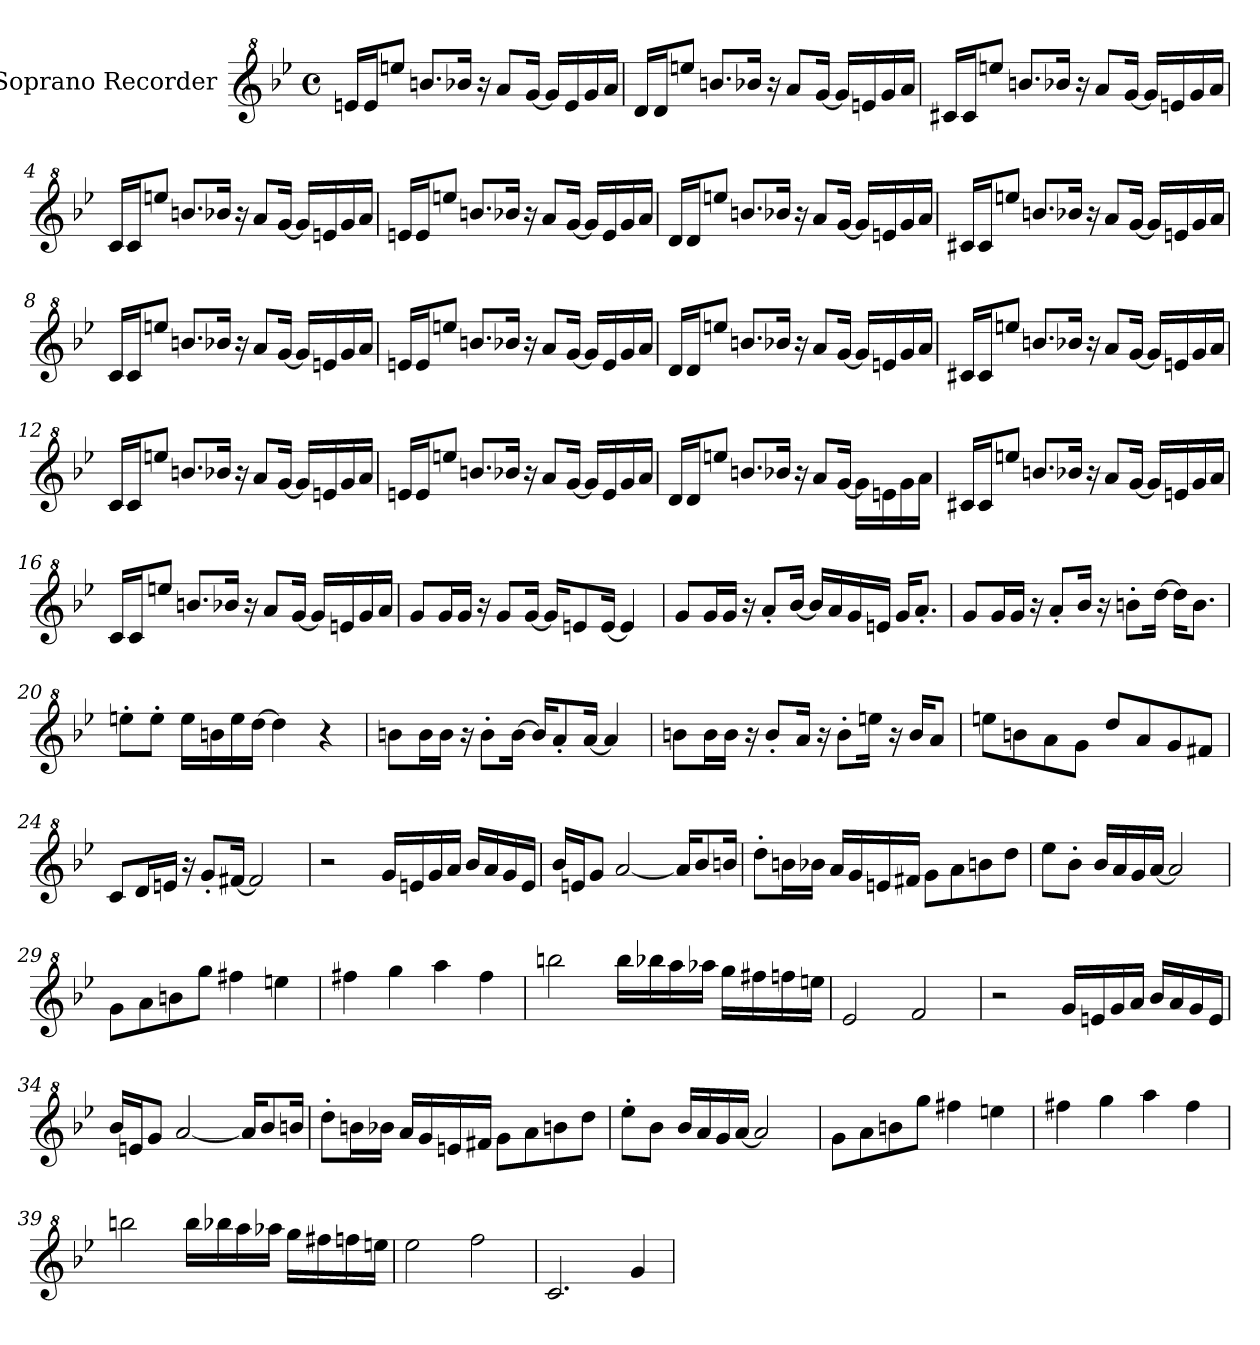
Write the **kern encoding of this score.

**kern
*part1
*staff1
*I"Soprano Recorder
*I'S. Rec.
*clefG^2
*k[b-e-]
*M4/4
*met(c)
*MM120
=1
16een/LL
16ee/J
8eeen/J
8.bbn/L
16bb-X/Jk
16r
8aa/L
[16gg/Jk
16gg/LL]
16ee/
16gg/
16aa/JJ
=2
16dd/LL
16dd/J
8eeen/J
8.bbn/L
16bb-X/Jk
16r
8aa/L
[16gg/Jk
16gg/LL]
16een/
16gg/
16aa/JJ
=3
16cc#X/LL
16cc#/J
8eeen/J
8.bbn/L
16bb-X/Jk
16r
8aa/L
[16gg/Jk
16gg/LL]
16een/
16gg/
16aa/JJ
!!LO:LB:g=z
=4
16cc/LL
16cc/J
8eeen/J
8.bbn/L
16bb-X/Jk
16r
8aa/L
[16gg/Jk
16gg/LL]
16een/
16gg/
16aa/JJ
=5
16een/LL
16ee/J
8eeen/J
8.bbn/L
16bb-X/Jk
16r
8aa/L
[16gg/Jk
16gg/LL]
16ee/
16gg/
16aa/JJ
=6
16dd/LL
16dd/J
8eeen/J
8.bbn/L
16bb-X/Jk
16r
8aa/L
[16gg/Jk
16gg/LL]
16een/
16gg/
16aa/JJ
!!LO:LB:g=z
=7
16cc#X/LL
16cc#/J
8eeen/J
8.bbn/L
16bb-X/Jk
16r
8aa/L
[16gg/Jk
16gg/LL]
16een/
16gg/
16aa/JJ
=8
16cc/LL
16cc/J
8eeen/J
8.bbn/L
16bb-X/Jk
16r
8aa/L
[16gg/Jk
16gg/LL]
16een/
16gg/
16aa/JJ
=9
16een/LL
16ee/J
8eeen/J
8.bbn/L
16bb-X/Jk
16r
8aa/L
[16gg/Jk
16gg/LL]
16ee/
16gg/
16aa/JJ
!!LO:LB:g=z
=10
16dd/LL
16dd/J
8eeen/J
8.bbn/L
16bb-X/Jk
16r
8aa/L
[16gg/Jk
16gg/LL]
16een/
16gg/
16aa/JJ
=11
16cc#X/LL
16cc#/J
8eeen/J
8.bbn/L
16bb-X/Jk
16r
8aa/L
[16gg/Jk
16gg/LL]
16een/
16gg/
16aa/JJ
=12
16cc/LL
16cc/J
8eeen/J
8.bbn/L
16bb-X/Jk
16r
8aa/L
[16gg/Jk
16gg/LL]
16een/
16gg/
16aa/JJ
!!LO:LB:g=z
=13
16een/LL
16ee/J
8eeen/J
8.bbn/L
16bb-X/Jk
16r
8aa/L
[16gg/Jk
16gg/LL]
16ee/
16gg/
16aa/JJ
=14
16dd/LL
16dd/J
8eeen/J
8.bbn/L
16bb-X/Jk
16r
8aa/L
[16gg/Jk
16gg\LL]
16een\
16gg\
16aa\JJ
=15
16cc#X/LL
16cc#/J
8eeen/J
8.bbn/L
16bb-X/Jk
16r
8aa/L
[16gg/Jk
16gg/LL]
16een/
16gg/
16aa/JJ
!!LO:LB:g=z
=16
16cc/LL
16cc/J
8eeen/J
8.bbn/L
16bb-X/Jk
16r
8aa/L
[16gg/Jk
16gg/LL]
16een/
16gg/
16aa/JJ
=17
8gg/L
16gg/L
16gg/JJ
16r
8gg/L
[16gg/Jk
16gg/KL]
8een/
[16ee/Jk
4ee/]
=18
8gg/L
16gg/L
16gg/JJ
16r
8aa'/L
[16bb-/Jk
16bb-/LL]
16aa/
16gg/
16een/JJ
16gg/KL
8.aa'/J
!!LO:LB:g=z
=19
8gg/L
16gg/L
16gg/JJ
16r
8aa'/L
16bb-/Jk
16r
8bbn'\L
[16ddd\Jk
16ddd\KL]
8.bb\J
=20
8eeen'\L
8eee'\J
16eee\LL
16bbn\
16eee\
[16ddd\JJ
4ddd\]
4r
=21
8bbn\L
16bb\L
16bb\JJ
16r
8bb'\L
[16bb\Jk
16bb/KL]
8aa'/
[16aa/Jk
4aa/]
=22
8bbn\L
16bb\L
16bb\JJ
16r
8bb'/L
16aa/Jk
16r
8bb'\L
16eeen\Jk
16r
16bb/KL
8aa/J
!!LO:LB:g=z
=23
8eeen\L
8bbn\
8aa\
8gg\J
8ddd/L
8aa/
8gg/
8ff#X/J
=24
8cc/L
16dd/L
16een/JJ
16r
8gg'/L
[16ff#X/Jk
2ff#/]
=25
2r
16gg/LL
16een/
16gg/
16aa/JJ
16bb-/LL
16aa/
16gg/
16ee/JJ
=26
16bb-/LL
16een/J
8gg/J
[2aa/
16aa/KL]
8bb-/
16bbn/Jk
!!LO:LB:g=z
=27
8ddd'\L
16bbn\L
16bb-X\JJ
16aa/LL
16gg/
16een/
16ff#X/JJ
8gg\L
8aa\
8bbn\
8ddd\J
=28
8eee-\L
8bb-'\J
16bb-/LL
16aa/
16gg/
[16aa/JJ
2aa/]
=29
8gg\L
8aa\
8bbn\
8ggg\J
4fff#X\
4eeen\
=30
4fff#X\
4ggg\
4aaa\
4fff#\
!!LO:LB:g=z
=31
2bbbn\
16bbb\LL
16bbb-X\
16aaa\
16aaa-X\JJ
16ggg\LL
16fff#X\
16fffn\
16eeen\JJ
=32
2ee-/
2ff/
=33
2r
16gg/LL
16een/
16gg/
16aa/JJ
16bb-/LL
16aa/
16gg/
16ee/JJ
=34
16bb-/LL
16een/J
8gg/J
[2aa/
16aa/KL]
8bb-/
16bbn/Jk
!!LO:PB:g=z
=35
8ddd'\L
16bbn\L
16bb-X\JJ
16aa/LL
16gg/
16een/
16ff#X/JJ
8gg\L
8aa\
8bbn\
8ddd\J
=36
8eee-'\L
8bb-\J
16bb-/LL
16aa/
16gg/
[16aa/JJ
2aa/]
=37
8gg\L
8aa\
8bbn\
8ggg\J
4fff#X\
4eeen\
=38
4fff#X\
4ggg\
4aaa\
4fff#\
!!LO:LB:g=z
=39
2bbbn\
16bbb\LL
16bbb-X\
16aaa\
16aaa-X\JJ
16ggg\LL
16fff#X\
16fffn\
16eeen\JJ
=40
2eee-\
2fff\
=41
2.cc/
4gg/
=
*-
